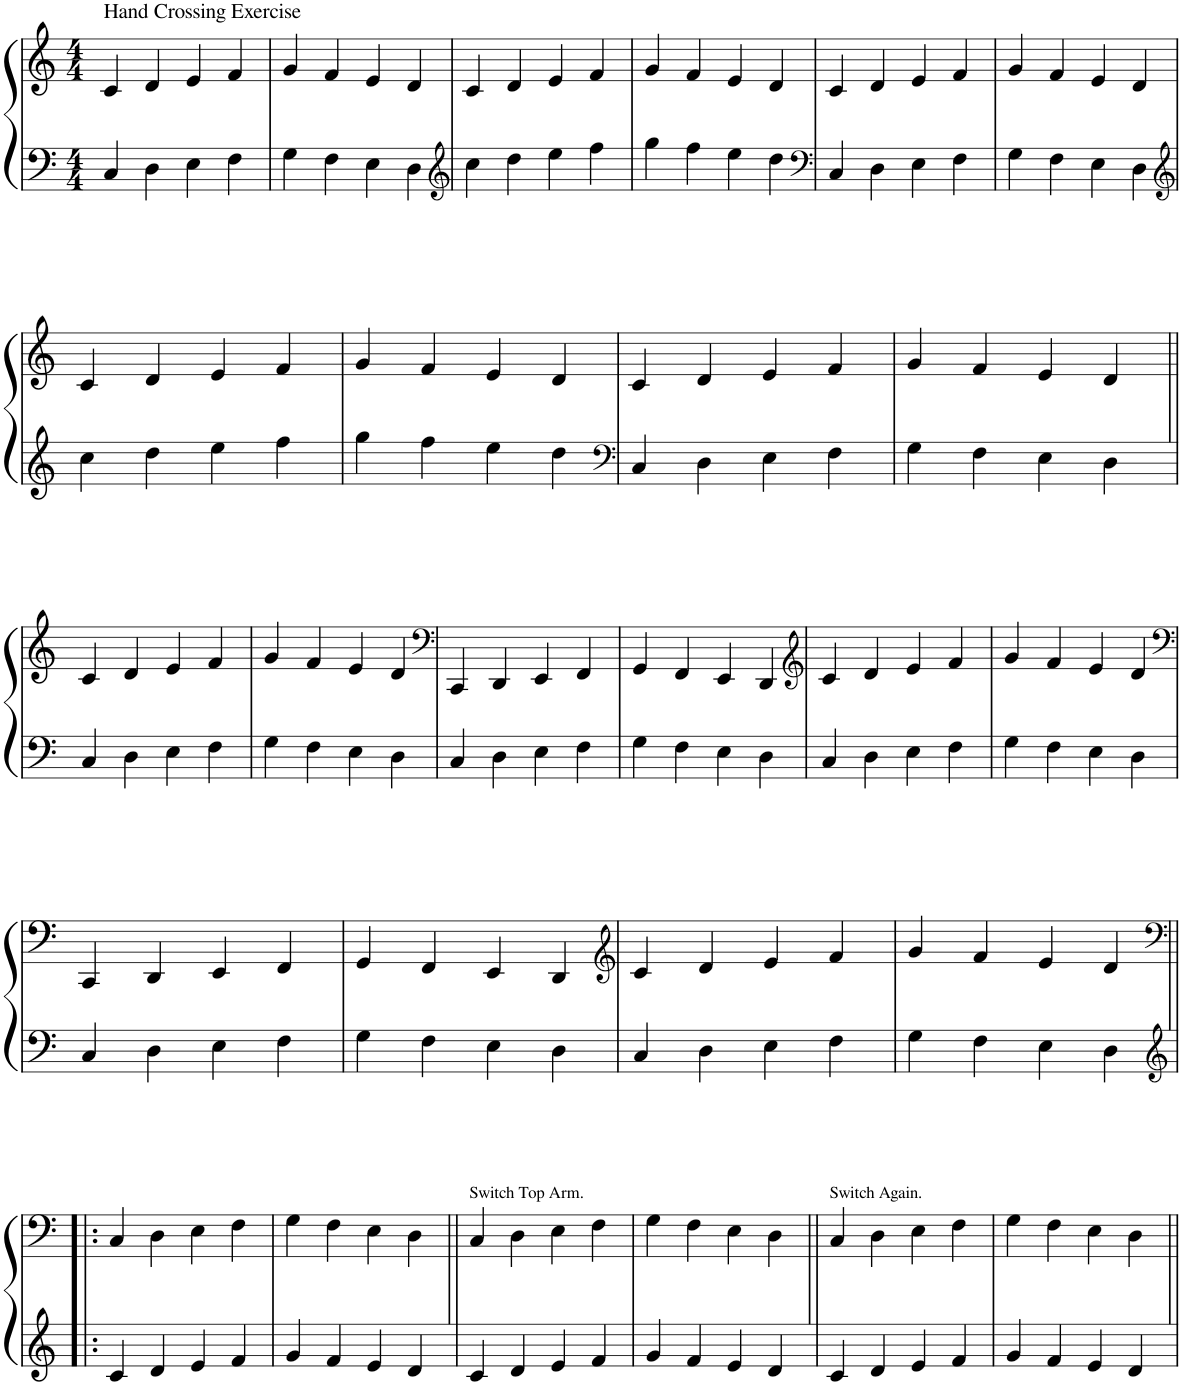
**kern	**kern
*part1	*part1
*staff2	*staff1
*I"Piano	*
*I'Pno	*
*clefF4	*clefG2
*k[]	*k[]
*M4/4	*M4/4
=1	=1
!	!LO:TX:a:t=Hand Crossing Exercise
4C/	4c/
4D\	4d/
4E\	4e/
4F\	4f/
=2	=2
4G\	4g/
4F\	4f/
4E\	4e/
4D\	4d/
=3	=3
*clefG2	*
4cc\	4c/
4dd\	4d/
4ee\	4e/
4ff\	4f/
=4	=4
4gg\	4g/
4ff\	4f/
4ee\	4e/
4dd\	4d/
=5	=5
*clefF4	*
4C/	4c/
4D\	4d/
4E\	4e/
4F\	4f/
=6	=6
4G\	4g/
4F\	4f/
4E\	4e/
4D\	4d/
!!LO:LB:g=z
=7	=7
*clefG2	*
4cc\	4c/
4dd\	4d/
4ee\	4e/
4ff\	4f/
=8	=8
4gg\	4g/
4ff\	4f/
4ee\	4e/
4dd\	4d/
=9	=9
*clefF4	*
4C/	4c/
4D\	4d/
4E\	4e/
4F\	4f/
=10	=10
4G\	4g/
4F\	4f/
4E\	4e/
4D\	4d/
!!LO:LB:g=z
=11||	=11||
4C/	4c/
4D\	4d/
4E\	4e/
4F\	4f/
=12	=12
4G\	4g/
4F\	4f/
4E\	4e/
4D\	4d/
=13	=13
*	*clefF4
4C/	4CC/
4D\	4DD/
4E\	4EE/
4F\	4FF/
=14	=14
4G\	4GG/
4F\	4FF/
4E\	4EE/
4D\	4DD/
=15	=15
*	*clefG1
4C/	4e/
4D\	4f/
4E\	4g/
4F\	4a/
=16	=16
4G\	4b/
4F\	4a/
4E\	4g/
4D\	4f/
!!LO:LB:g=z
=17	=17
*	*clefF4
4C/	4CC/
4D\	4DD/
4E\	4EE/
4F\	4FF/
=18	=18
4G\	4GG/
4F\	4FF/
4E\	4EE/
4D\	4DD/
=19	=19
*	*clefG1
4C/	4e/
4D\	4f/
4E\	4g/
4F\	4a/
=20	=20
4G\	4b/
4F\	4a/
4E\	4g/
4D\	4f/
!!LO:LB:g=z
=21!|:	=21!|:
*clefG2	*clefF4
4c/	4C/
4d/	4D\
4e/	4E\
4f/	4F\
=22	=22
4g/	4G\
4f/	4F\
4e/	4E\
4d/	4D\
=23||	=23||
!	!LO:TX:a:t=Switch Top Arm.
4c/	4C/
4d/	4D\
4e/	4E\
4f/	4F\
=24	=24
4g/	4G\
4f/	4F\
4e/	4E\
4d/	4D\
=25||	=25||
!	!LO:TX:a:t=Switch Again.
4c/	4C/
4d/	4D\
4e/	4E\
4f/	4F\
=26	=26
4g/	4G\
4f/	4F\
4e/	4E\
4d/	4D\
=||	=||
*-	*-
